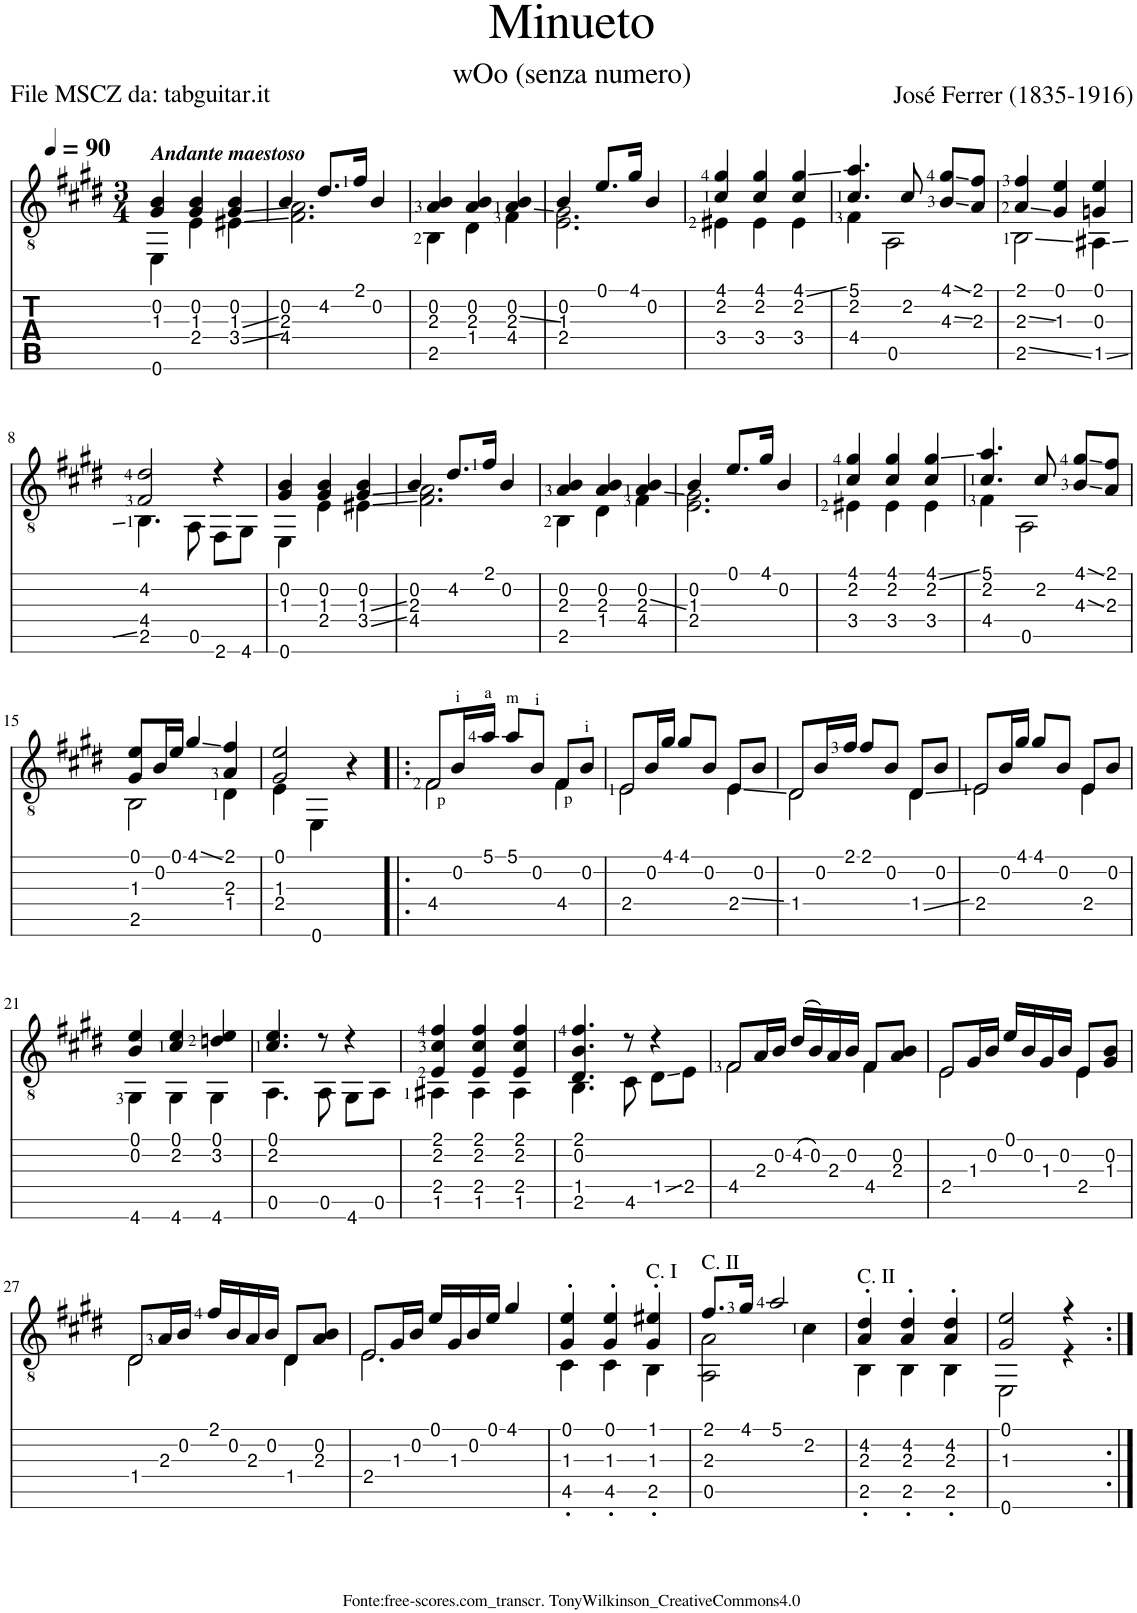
**kern	**kern
*part1	*part1
*staff2	*staff1
*I"Guitar	*
*I'Guit.	*
*stria6	*
*	*clefGv2
*k[f#c#g#d#]	*k[f#c#g#d#]
*M3/4	*M3/4
*MM90	*MM90
=1	=1
*^	*^
!	!	!LO:TX:a:Bi:t=Andante maestoso	!
4G# 4B	4EE	4G#/ 4B/	4EE\
4G# 4B	4E	4G#/ 4B/	4E\
4G# 4B	4E#	4G#/ 4B/	4E#X\
=2	=2	=2	=2
4B	2.F# 2.A	4B/	2.F#\ 2.A\
8.d#L	.	8.d#/L	.
16f#Jk	.	16f#/Jk	.
4B	.	4B/	.
=3	=3	=3	=3
4A 4B	4BB	4A/ 4B/	4BB\
4A 4B	4D#	4A/ 4B/	4D#\
4A 4B	4F#	4A/ 4B/	4F#\
=4	=4	=4	=4
4B	2.E 2.G#	4B/	2.E\ 2.G#\
8.eL	.	8.e/L	.
16g#Jk	.	16g#/Jk	.
4B	.	4B/	.
=5	=5	=5	=5
4c# 4g#	4E#	4c#/ 4g#/	4E#X\
4c# 4g#	4E#	4c#/ 4g#/	4E#\
4c# 4g#	4E#	4c#/ 4g#/	4E#\
=6	=6	=6	=6
4.c# 4.a	4F#	4.c#/ 4.a/	4F#\
.	2AA	.	2AA\
8c#	.	8c#/	.
8B\ 8g#\L	.	8B/ 8g#/L	.
8A\ 8f#\J	.	8A/ 8f#/J	.
=7	=7	=7	=7
4A 4f#	2BB	4A/ 4f#/	2BB\
4G# 4e	.	4G#/ 4e/	.
4G 4e	4AA#	4Gn/ 4e/	4AA#X\
!!LO:LB:g=z	!!
=8	=8	=8	=8
2F# 2d#	4.BB	2F#/ 2d#/	4.BB\
.	8AA	.	8AA\
4r	8FF#L	4r	8FF#\L
.	8GG#J	.	8GG#\J
=9	=9	=9	=9
4G# 4B	4EE	4G#/ 4B/	4EE\
4G# 4B	4E	4G#/ 4B/	4E\
4G# 4B	4E#X	4G#/ 4B/	4E#X\
=10	=10	=10	=10
4B	2.F# 2.A	4B/	2.F#\ 2.A\
8.d#L	.	8.d#/L	.
16f#Jk	.	16f#/Jk	.
4B	.	4B/	.
=11	=11	=11	=11
4A 4B	4BB	4A/ 4B/	4BB\
4A 4B	4D#	4A/ 4B/	4D#\
4A 4B	4F#	4A/ 4B/	4F#\
=12	=12	=12	=12
4B	2.E 2.G#	4B/	2.E\ 2.G#\
8.eL	.	8.e/L	.
16g#Jk	.	16g#/Jk	.
4B	.	4B/	.
=13	=13	=13	=13
4c# 4g#	4E#X	4c#/ 4g#/	4E#X\
4c# 4g#	4E#	4c#/ 4g#/	4E#\
4c# 4g#	4E#	4c#/ 4g#/	4E#\
=14	=14	=14	=14
4.c# 4.a	4F#	4.c#/ 4.a/	4F#\
.	2AA	.	2AA\
8c#	.	8c#/	.
8B\ 8g#\L	.	8B/ 8g#/L	.
8A\ 8f#\J	.	8A/ 8f#/J	.
!!LO:LB:g=z	!!
=15	=15	=15	=15
8G#\ 8e\L	2BB	8G#/ 8e/L	2BB\
16BL	.	16B/L	.
16eJJ	.	16e/JJ	.
4g#	.	4g#/	.
4A 4f#	4D#	4A/ 4f#/	4D#\
=16	=16	=16	=16
2G# 2e	4E	2G#/ 2e/	4E\
.	4EE	.	4EE\
4r	4ryy	4r	4ryy
=17!|:	=17!|:	=17!|:	=17!|:
!	!	!LO:N:head=open	!
8F#L	2F#	8F#/L	2F#\
16BL	.	16B/L	.
16aJJ	.	16a/JJ	.
8aL	.	8a/L	.
8BJ	.	8B/J	.
8F#L	4F#	8F#/L	4F#\
8BJ	.	8B/J	.
=18	=18	=18	=18
!	!	!LO:N:head=open	!
8EL	2E	8E/L	2E\
16BL	.	16B/L	.
16g#JJ	.	16g#/JJ	.
8g#L	.	8g#/L	.
8BJ	.	8B/J	.
8EL	4E	8E/L	4E\
8BJ	.	8B/J	.
=19	=19	=19	=19
!	!	!LO:N:head=open	!
8D#L	2D#	8D#/L	2D#\
16BL	.	16B/L	.
16f#JJ	.	16f#/JJ	.
8f#L	.	8f#/L	.
8BJ	.	8B/J	.
8D#L	4D#	8D#/L	4D#\
8BJ	.	8B/J	.
=20	=20	=20	=20
!LO:N:head=open	!	!LO:N:head=open	!
8EL	2E	8E/L	2E\
16BL	.	16B/L	.
16g#JJ	.	16g#/JJ	.
8g#L	.	8g#/L	.
8BJ	.	8B/J	.
8EL	4E	8E/L	4E\
8BJ	.	8B/J	.
!!LO:LB:g=z	!!
=21	=21	=21	=21
4B 4e	4GG#	4B/ 4e/	4GG#\
4c# 4e	4GG#	4c#/ 4e/	4GG#\
4d 4e	4GG#	4dn/ 4e/	4GG#\
=22	=22	=22	=22
4.c# 4.e	4.AA	4.c#/ 4.e/	4.AA\
8r	8AA	8r	8AA\
4r	8GG#L	4r	8GG#\L
.	8AAJ	.	8AA\J
=23	=23	=23	=23
4E 4c# 4f#	4AA#	4E/ 4c#/ 4f#/	4AA#X\
4E 4c# 4f#	4AA#	4E/ 4c#/ 4f#/	4AA#\
4E 4c# 4f#	4AA#	4E/ 4c#/ 4f#/	4AA#\
=24	=24	=24	=24
4.D# 4.B 4.f#	4.BB	4.D#/ 4.B/ 4.f#/	4.BB\
8r	8C#	8r	8C#\
4r	8D#L	4r	8D#\L
.	8EJ	.	8E\J
=25	=25	=25	=25
!	!	!LO:N:head=open	!
8F#L	2F#	8F#/L	2F#\
16AL	.	16A/L	.
16BJJ	.	16B/JJ	.
16d#LL	.	(16d#/LL	.
16BJ	.	16B/)	.
16AL	.	16A/	.
16BJJ	.	16B/JJ	.
8F#L	4F#	8F#/L	4F#\
8A\ 8B\J	.	8A/ 8B/J	.
=26	=26	=26	=26
!	!	!LO:N:head=open	!
8EL	2E	8E/L	2E\
16G#L	.	16G#/L	.
16BJJ	.	16B/JJ	.
16eLL	.	16e/LL	.
16BJ	.	16B/	.
16G#L	.	16G#/	.
16BJJ	.	16B/JJ	.
8EL	4E	8E/L	4E\
8G#\ 8B\J	.	8G#/ 8B/J	.
!!LO:LB:g=z	!!
=27	=27	=27	=27
!	!	!LO:N:head=open	!
8D#L	2D#	8D#/L	2D#\
16AL	.	16A/L	.
16BJJ	.	16B/JJ	.
16f#LL	.	16f#/LL	.
16BJ	.	16B/	.
16AL	.	16A/	.
16BJJ	.	16B/JJ	.
8D#L	4D#	8D#/L	4D#\
8A\ 8B\J	.	8A/ 8B/J	.
=28	=28	=28	=28
!	!	!LO:N:head=open	!
8EL	2.E	8E/L	2.E\
16G#L	.	16G#/L	.
16BJJ	.	16B/JJ	.
16eLL	.	16e/LL	.
16G#J	.	16G#/	.
16BL	.	16B/	.
16eJJ	.	16e/JJ	.
4g#	.	4g#/	.
=29	=29	=29	=29
4G#' 4e'	4C#	4G#/' 4e/'	4C#\
4G#' 4e'	4C#	4G#/' 4e/'	4C#\
!	!	!LO:TX:a:t=C. I	!
4G#' 4e#'	4BB	4G#/' 4e#X/'	4BB\
=30	=30	=30	=30
!	!	!LO:TX:a:t=C. II	!
8.f#L	2AA 2A	8.f#/L	2AA\ 2A\
16g#Jk	.	16g#/Jk	.
2a	.	2a/	.
.	4c#	.	4c#\
=31	=31	=31	=31
!	!	!LO:TX:a:t=C. II	!
4A' 4d#'	4BB	4A/' 4d#/'	4BB\
4A' 4d#'	4BB	4A/' 4d#/'	4BB\
4A' 4d#'	4BB	4A/' 4d#/'	4BB\
=32	=32	=32	=32
2G# 2e	2EE	2G#/ 2e/	2EE\
4r	4r	4r	4r
*v	*v	*	*
*	*v	*v
=:|!	=:|!
*-	*-
